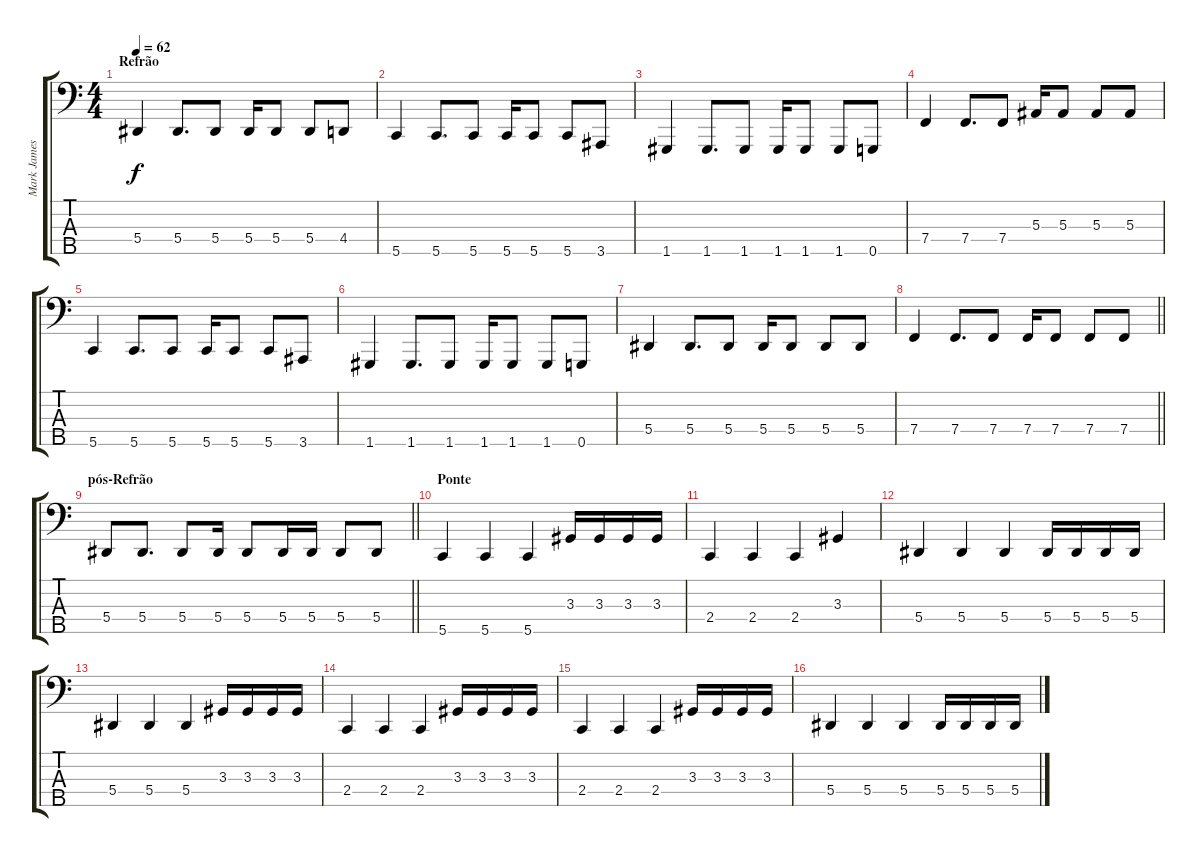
\track ("Mark James" "Mark James") {instrument electricbassfinger}
\staff {score tabs}
\tuning (Eb2 Bb1 F1 Bb0 G0) {hide}
\ts (4 4)
\section ("" "Refrão")
\tempo 62
\clef f4
\ks c
5.4.4{dy f} 5.4.8{d} 5.4.8 5.4.16 5.4.8 5.4.8 4.4.8 |
5.5.4 5.5.8{d} 5.5.8 5.5.16 5.5.8 5.5.8 3.5.8 |
1.5.4 1.5.8{d} 1.5.8 1.5.16 1.5.8 1.5.8 0.5.8 |
7.4.4 7.4.8{d} 7.4.8 5.3.16 5.3.8 5.3.8 5.3.8 |
5.5.4 5.5.8{d} 5.5.8 5.5.16 5.5.8 5.5.8 3.5.8 |
1.5.4 1.5.8{d} 1.5.8 1.5.16 1.5.8 1.5.8 0.5.8 |
5.4.4 5.4.8{d} 5.4.8 5.4.16 5.4.8 5.4.8 5.4.8 |
\barLineRight lightlight
7.4.4 7.4.8{d} 7.4.8 7.4.16 7.4.8 7.4.8 7.4.8 |
\section ("" "pós-Refrão")
\barLineRight lightlight
5.4.8 5.4.8{d} 5.4.8 5.4.16 5.4.8 5.4.16 5.4.16 5.4.8 5.4.8 |
\section ("" "Ponte")
5.5.4 5.5.4 5.5.4 3.3.16 3.3.16 3.3.16 3.3.16 |
2.4.4 2.4.4 2.4.4 3.3.4 |
5.4.4 5.4.4 5.4.4 5.4.16 5.4.16 5.4.16 5.4.16 |
5.4.4 5.4.4 5.4.4 3.3.16 3.3.16 3.3.16 3.3.16 |
2.4.4 2.4.4 2.4.4 3.3.16 3.3.16 3.3.16 3.3.16 |
2.4.4 2.4.4 2.4.4 3.3.16 3.3.16 3.3.16 3.3.16 |
5.4.4 5.4.4 5.4.4 5.4.16 5.4.16 5.4.16 5.4.16
